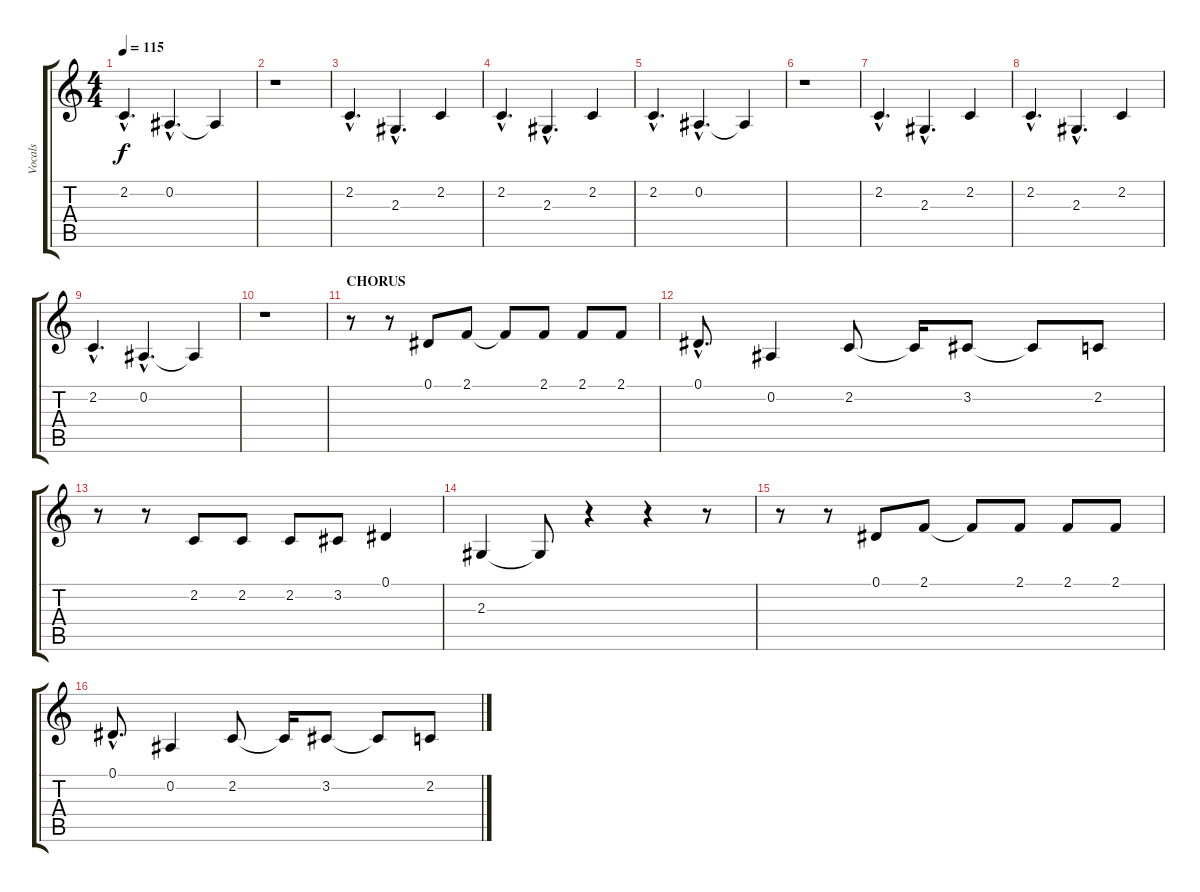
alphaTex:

\track ("Vocals" "Vocals") {instrument synthvoice}
\staff {score tabs}
\tuning (Eb4 Bb3 Gb3 Db3 Ab2 Eb2) {hide}
\ts (4 4)
\tempo 115
\clef g2
\ks c
2.2{hac}.4{d dy f} 0.2{hac}.4{d} 0.2{t}.4 |
r.1 |
2.2{hac}.4{d} 2.3{hac}.4{d} 2.2.4 |
2.2{hac}.4{d} 2.3{hac}.4{d} 2.2.4 |
2.2{hac}.4{d} 0.2{hac}.4{d} 0.2{t}.4 |
r.1 |
2.2{hac}.4{d} 2.3{hac}.4{d} 2.2.4 |
2.2{hac}.4{d} 2.3{hac}.4{d} 2.2.4 |
2.2{hac}.4{d} 0.2{hac}.4{d} 0.2{t}.4 |
r.1 |
\section ("" "CHORUS")
r.8 r.8 0.1.8 2.1.8 2.1{t}.8 2.1.8 2.1.8 2.1.8 |
0.1{hac}.8{d} 0.2.4 2.2.8 2.2{t}.16 3.2.8 3.2{t}.8 2.2.8 |
r.8 r.8 2.2.8 2.2.8 2.2.8 3.2.8 0.1.4 |
2.3.4 2.3{t}.8 r.4 r.4 r.8 |
r.8 r.8 0.1.8 2.1.8 2.1{t}.8 2.1.8 2.1.8 2.1.8 |
0.1{hac}.8{d} 0.2.4 2.2.8 2.2{t}.16 3.2.8 3.2{t}.8 2.2.8
